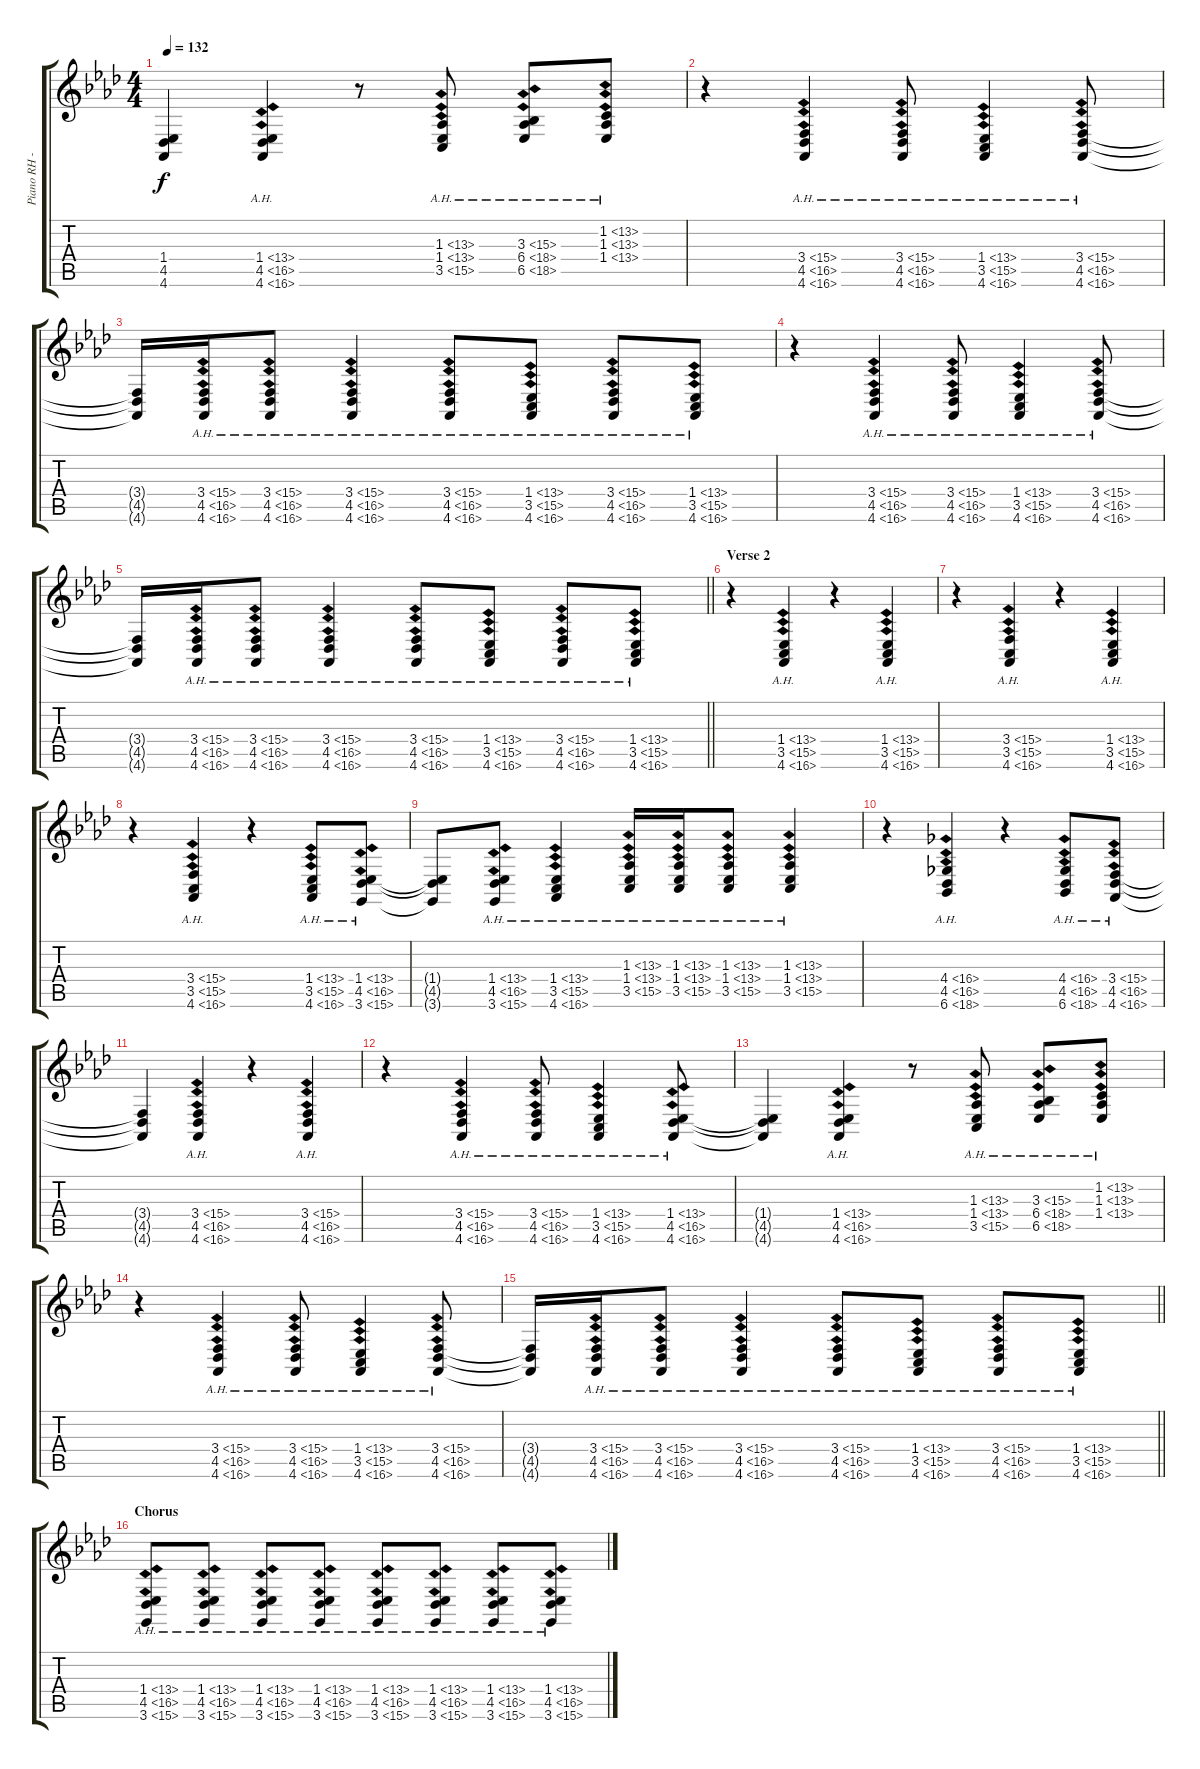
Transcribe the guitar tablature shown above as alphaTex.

\track ("Piano RH - Elton John" "Piano RH -") {instrument acousticgrandpiano}
\staff {score tabs}
\tuning (E4 B3 G3 D3 A2 E2) {hide}
\ts (4 4)
\tempo 132
\clef g2
\ks ab
(1.4{t} 4.5{t} 4.6{t}).4{dy f} (1.4{ah 12} 4.5{ah 12} 4.6{ah 12}).4 r.8 (1.3{ah 12} 1.4{ah 12} 3.5{ah 12}).8 (3.3{ah 12} 6.4{ah 12} 6.5{ah 12}).8 (1.2{ah 12} 1.3{ah 12} 1.4{ah 12}).8 |
r.4 (3.4{ah 12} 4.5{ah 12} 4.6{ah 12}).4 (3.4{ah 12} 4.5{ah 12} 4.6{ah 12}).8 (1.4{ah 12} 3.5{ah 12} 4.6{ah 12}).4 (3.4{ah 12} 4.5{ah 12} 4.6{ah 12}).8 |
(3.4{t} 4.5{t} 4.6{t}).16 (3.4{ah 12} 4.5{ah 12} 4.6{ah 12}).16 (3.4{ah 12} 4.5{ah 12} 4.6{ah 12}).8 (3.4{ah 12} 4.5{ah 12} 4.6{ah 12}).4 (3.4{ah 12} 4.5{ah 12} 4.6{ah 12}).8 (1.4{ah 12} 3.5{ah 12} 4.6{ah 12}).8 (3.4{ah 12} 4.5{ah 12} 4.6{ah 12}).8 (1.4{ah 12} 3.5{ah 12} 4.6{ah 12}).8 |
r.4 (3.4{ah 12} 4.5{ah 12} 4.6{ah 12}).4 (3.4{ah 12} 4.5{ah 12} 4.6{ah 12}).8 (1.4{ah 12} 3.5{ah 12} 4.6{ah 12}).4 (3.4{ah 12} 4.5{ah 12} 4.6{ah 12}).8 |
\barLineRight lightlight
(3.4{t} 4.5{t} 4.6{t}).16 (3.4{ah 12} 4.5{ah 12} 4.6{ah 12}).16 (3.4{ah 12} 4.5{ah 12} 4.6{ah 12}).8 (3.4{ah 12} 4.5{ah 12} 4.6{ah 12}).4 (3.4{ah 12} 4.5{ah 12} 4.6{ah 12}).8 (1.4{ah 12} 3.5{ah 12} 4.6{ah 12}).8 (3.4{ah 12} 4.5{ah 12} 4.6{ah 12}).8 (1.4{ah 12} 3.5{ah 12} 4.6{ah 12}).8 |
\section ("" "Verse 2")
r.4 (1.4{ah 12} 3.5{ah 12} 4.6{ah 12}).4 r.4 (1.4{ah 12} 3.5{ah 12} 4.6{ah 12}).4 |
r.4 (3.4{ah 12} 3.5{ah 12} 4.6{ah 12}).4 r.4 (1.4{ah 12} 3.5{ah 12} 4.6{ah 12}).4 |
r.4 (3.4{ah 12} 3.5{ah 12} 4.6{ah 12}).4 r.4 (1.4{ah 12} 3.5{ah 12} 4.6{ah 12}).8 (1.4{ah 12} 4.5{ah 12} 3.6{ah 12}).8 |
(1.4{t} 4.5{t} 3.6{t}).8 (1.4{ah 12} 4.5{ah 12} 3.6{ah 12}).8 (1.4{ah 12} 3.5{ah 12} 4.6{ah 12}).4 (1.3{ah 12} 1.4{ah 12} 3.5{ah 12}).16 (1.3{ah 12} 1.4{ah 12} 3.5{ah 12}).16 (1.3{ah 12} 1.4{ah 12} 3.5{ah 12}).8 (1.3{ah 12} 1.4{ah 12} 3.5{ah 12}).4 |
r.4 (4.4{ah 12} 4.5{ah 12} 6.6{ah 12}).4 r.4 (4.4{ah 12} 4.5{ah 12} 6.6{ah 12}).8 (3.4{ah 12} 4.5{ah 12} 4.6{ah 12}).8 |
(3.4{t} 4.5{t} 4.6{t}).4 (3.4{ah 12} 4.5{ah 12} 4.6{ah 12}).4 r.4 (3.4{ah 12} 4.5{ah 12} 4.6{ah 12}).4 |
r.4 (3.4{ah 12} 4.5{ah 12} 4.6{ah 12}).4 (3.4{ah 12} 4.5{ah 12} 4.6{ah 12}).8 (1.4{ah 12} 3.5{ah 12} 4.6{ah 12}).4 (1.4{ah 12} 4.5{ah 12} 4.6{ah 12}).8 |
(1.4{t} 4.5{t} 4.6{t}).4 (1.4{ah 12} 4.5{ah 12} 4.6{ah 12}).4 r.8 (1.3{ah 12} 1.4{ah 12} 3.5{ah 12}).8 (3.3{ah 12} 6.4{ah 12} 6.5{ah 12}).8 (1.2{ah 12} 1.3{ah 12} 1.4{ah 12}).8 |
r.4 (3.4{ah 12} 4.5{ah 12} 4.6{ah 12}).4 (3.4{ah 12} 4.5{ah 12} 4.6{ah 12}).8 (1.4{ah 12} 3.5{ah 12} 4.6{ah 12}).4 (3.4{ah 12} 4.5{ah 12} 4.6{ah 12}).8 |
\barLineRight lightlight
(3.4{t} 4.5{t} 4.6{t}).16 (3.4{ah 12} 4.5{ah 12} 4.6{ah 12}).16 (3.4{ah 12} 4.5{ah 12} 4.6{ah 12}).8 (3.4{ah 12} 4.5{ah 12} 4.6{ah 12}).4 (3.4{ah 12} 4.5{ah 12} 4.6{ah 12}).8 (1.4{ah 12} 3.5{ah 12} 4.6{ah 12}).8 (3.4{ah 12} 4.5{ah 12} 4.6{ah 12}).8 (1.4{ah 12} 3.5{ah 12} 4.6{ah 12}).8 |
\section ("" "Chorus")
(1.4{ah 12} 4.5{ah 12} 3.6{ah 12}).8 (1.4{ah 12} 4.5{ah 12} 3.6{ah 12}).8 (1.4{ah 12} 4.5{ah 12} 3.6{ah 12}).8 (1.4{ah 12} 4.5{ah 12} 3.6{ah 12}).8 (1.4{ah 12} 4.5{ah 12} 3.6{ah 12}).8 (1.4{ah 12} 4.5{ah 12} 3.6{ah 12}).8 (1.4{ah 12} 4.5{ah 12} 3.6{ah 12}).8 (1.4{ah 12} 4.5{ah 12} 3.6{ah 12}).8
